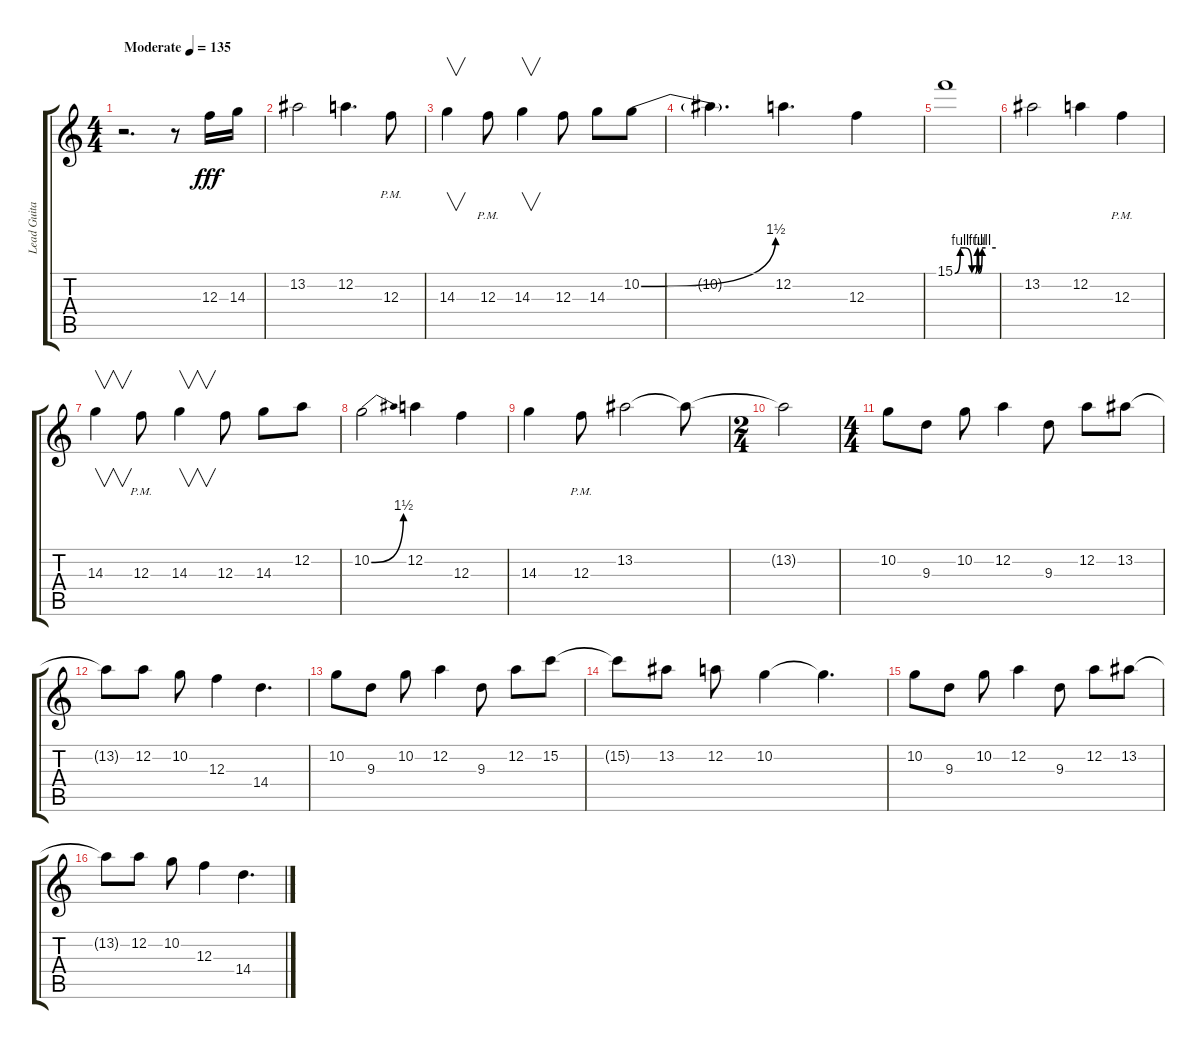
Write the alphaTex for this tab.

\track ("Lead Guitar" "Lead Guita") {instrument distortionguitar}
\staff {score tabs}
\tuning (D4 A3 F3 C3 G2 D2) {hide}
\ts (4 4)
\tempo (135 "Moderate")
\clef g2
\ks c
r.2{d dy fff instrument distortionguitar} r.8 12.3.16 14.3.16 |
13.2.2 12.2.4{d} 12.3{pm}.8 |
14.3.4{v} 12.3{pm}.8 14.3.4{v} 12.3.8 14.3.8 10.2{be (bend 0 0 60 6)}.8 |
10.2{t}.4{d} 12.2.4{d} 12.3.4 |
15.1{be (custom 0 0 8 4 15 4 25 0 30 0 33 4 35 0 40 4 45 4 60 4)}.1 |
13.2.2 12.2.4 12.3{pm}.4 |
14.3.4{v} 12.3{pm}.8 14.3.4{v} 12.3.8 14.3.8 12.2.8 |
10.2{be (bend 0 0 60 6)}.2 12.2.4 12.3.4 |
14.3.4 12.3{pm}.8 13.2.2 13.2{t}.8 |
\ts (2 4)
13.2{t}.2 |
\ts (4 4)
10.2.8 9.3.8 10.2.8 12.2.4 9.3.8 12.2.8 13.2.8 |
13.2{t}.8 12.2.8 10.2.8 12.3.4 14.4.4{d} |
10.2.8 9.3.8 10.2.8 12.2.4 9.3.8 12.2.8 15.2.8 |
15.2{t}.8 13.2.8 12.2.8 10.2.4 10.2{t}.4{d} |
10.2.8 9.3.8 10.2.8 12.2.4 9.3.8 12.2.8 13.2.8 |
13.2{t}.8 12.2.8 10.2.8 12.3.4 14.4.4{d}
